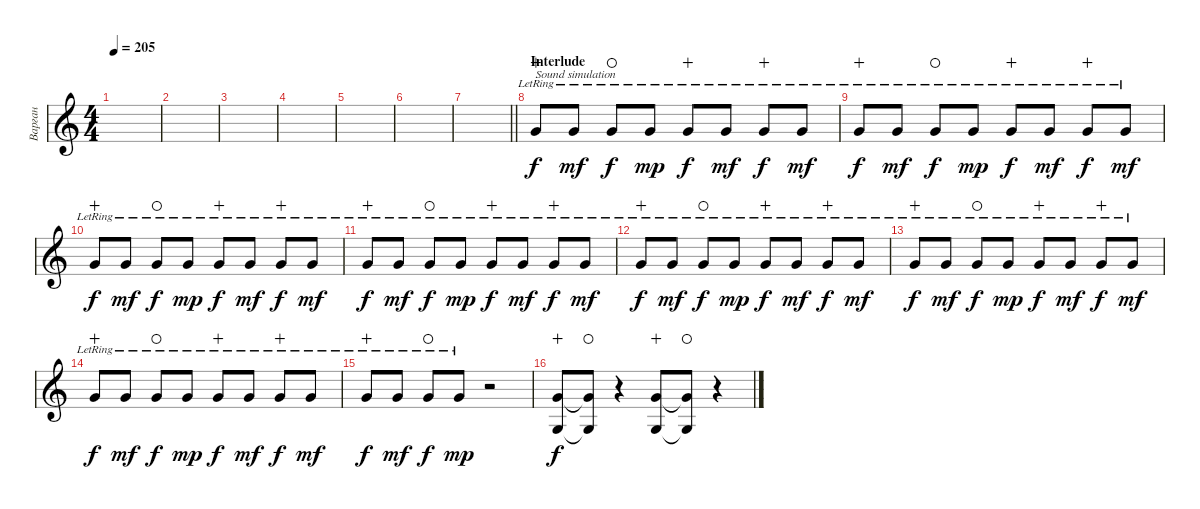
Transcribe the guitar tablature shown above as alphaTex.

\track ("Варган" "Варган") {mute instrument acousticguitarnylon}
\staff {score}
\tuning (E4 B3 G3 D3 A2 E2) {hide}
\ts (4 4)
\tempo 205
\clef g2
\ks aminor
|
|
|
|
|
|
\barLineRight lightlight
|
\section ("" "Interlude")
0.3{lr}.8{txt "Sound simulation" wahc} 5.4{lr}.8{dy mf} 0.3{lr}.8{dy f waho} 5.4{lr}.8{dy mp} 0.3{lr}.8{dy f wahc} 5.4{lr}.8{dy mf} 0.3{lr}.8{dy f wahc} 5.4{lr}.8{dy mf} |
0.3{lr}.8{dy f wahc} 5.4{lr}.8{dy mf} 0.3{lr}.8{dy f waho} 5.4{lr}.8{dy mp} 0.3{lr}.8{dy f wahc} 5.4{lr}.8{dy mf} 0.3{lr}.8{dy f wahc} 5.4{lr}.8{dy mf} |
0.3{lr}.8{dy f wahc} 5.4{lr}.8{dy mf} 0.3{lr}.8{dy f waho} 5.4{lr}.8{dy mp} 0.3{lr}.8{dy f wahc} 5.4{lr}.8{dy mf} 0.3{lr}.8{dy f wahc} 5.4{lr}.8{dy mf} |
0.3{lr}.8{dy f wahc} 5.4{lr}.8{dy mf} 0.3{lr}.8{dy f waho} 5.4{lr}.8{dy mp} 0.3{lr}.8{dy f wahc} 5.4{lr}.8{dy mf} 0.3{lr}.8{dy f wahc} 5.4{lr}.8{dy mf} |
0.3{lr}.8{dy f wahc} 5.4{lr}.8{dy mf} 0.3{lr}.8{dy f waho} 5.4{lr}.8{dy mp} 0.3{lr}.8{dy f wahc} 5.4{lr}.8{dy mf} 0.3{lr}.8{dy f wahc} 5.4{lr}.8{dy mf} |
0.3{lr}.8{dy f wahc} 5.4{lr}.8{dy mf} 0.3{lr}.8{dy f waho} 5.4{lr}.8{dy mp} 0.3{lr}.8{dy f wahc} 5.4{lr}.8{dy mf} 0.3{lr}.8{dy f wahc} 5.4{lr}.8{dy mf} |
0.3{lr}.8{dy f wahc} 5.4{lr}.8{dy mf} 0.3{lr}.8{dy f waho} 5.4{lr}.8{dy mp} 0.3{lr}.8{dy f wahc} 5.4{lr}.8{dy mf} 0.3{lr}.8{dy f wahc} 5.4{lr}.8{dy mf} |
0.3{lr}.8{dy f wahc} 5.4{lr}.8{dy mf} 0.3{lr}.8{dy f waho} 5.4{lr}.8{dy mp} r.2 |
(0.3 3.6).8{dy f wahc} (0.3{t} 3.6{t}).8{waho} r.4 (0.3 3.6).8{wahc} (0.3{t} 3.6{t}).8{waho} r.4
